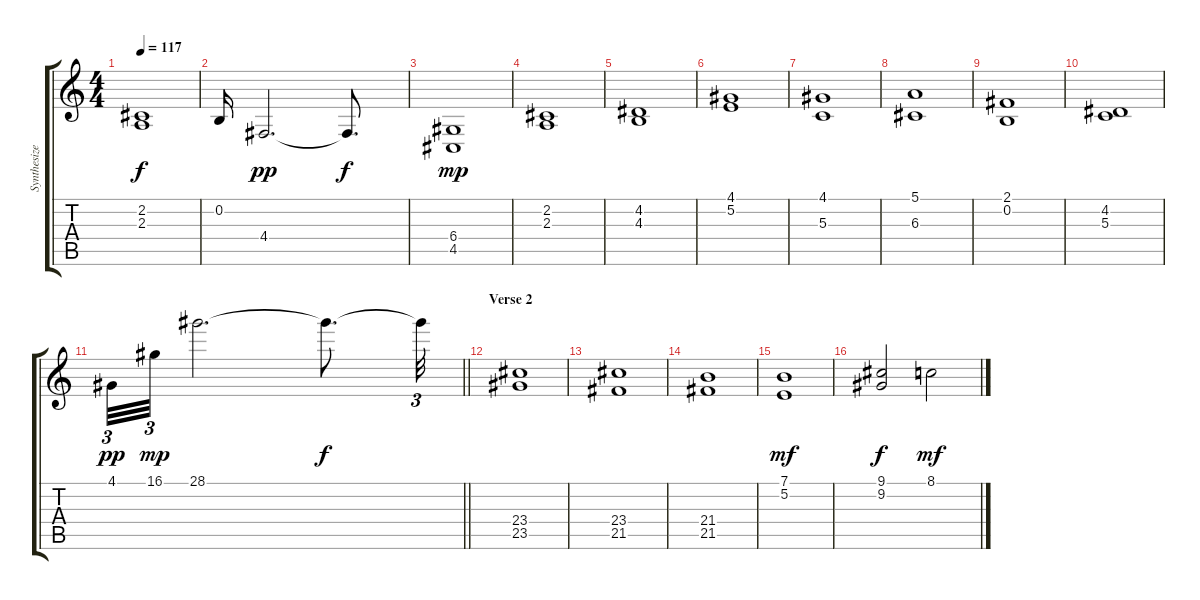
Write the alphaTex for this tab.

\track ("Synthesizer" "Synthesize") {instrument pad5bowed}
\staff {score tabs}
\tuning (E4 B3 G3 D3 A2 E2) {hide}
\ts (4 4)
\tempo 117
\clef g2
\ks c
(2.2 2.3).1{dy f} |
0.2.16 4.4.2{d dy pp} 4.4{t}.8{d dy f} |
(6.4 4.5).1{dy mp} |
(2.2 2.3).1 |
(4.2 4.3).1{volume 11} |
(4.1 5.2).1 |
(4.1 5.3).1 |
(5.1 6.3).1 |
(2.1 0.2).1{volume 12} |
(4.2 5.3).1 |
\barLineRight lightlight
4.1.32{tu (3 2) dy pp} 16.1.32{tu (3 2) dy mp} 28.1.2{d} 28.1{t}.8{d dy f} 28.1{t}.32{tu (3 2)} |
\section ("" "Verse 2")
(23.4 23.5).1{volume 10} |
(23.4 21.5).1 |
(21.4 21.5).1 |
(7.1 5.2).1{dy mf volume 12} |
(9.1 9.2).2{dy f} 8.1.2{dy mf}
